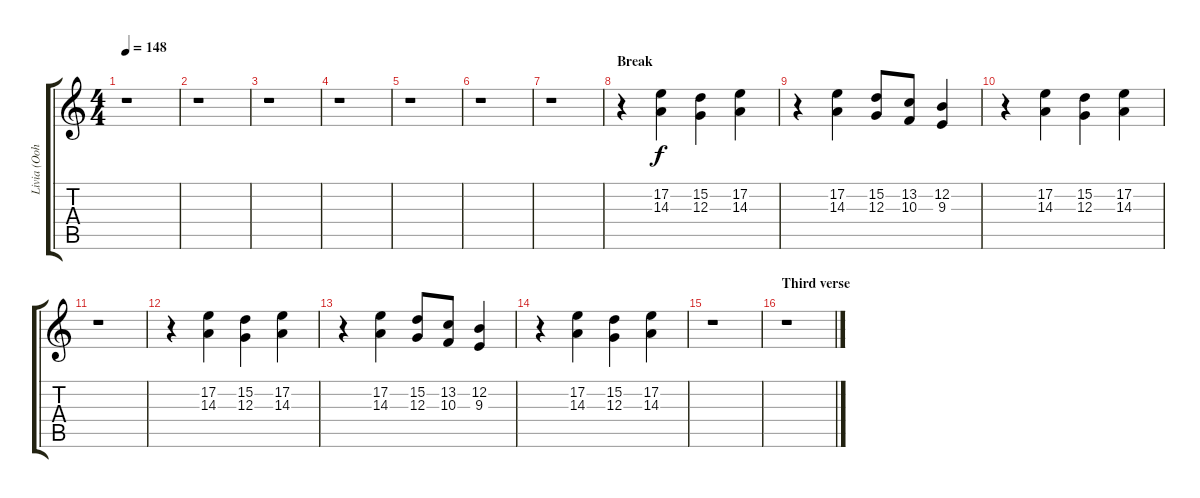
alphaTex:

\track ("Livia (Oohs)" "Livia (Ooh") {instrument voiceoohs}
\staff {score tabs}
\tuning (E4 B3 G3 D3 A2 E2) {hide}
\ts (4 4)
\tempo 148
\clef g2
\ks c
r.1{dy f} |
r.1 |
r.1 |
r.1 |
r.1 |
r.1 |
r.1 |
\section ("" "Break")
r.4 (17.2 14.3).4 (15.2 12.3).4 (17.2 14.3).4 |
r.4 (17.2 14.3).4 (15.2 12.3).8 (13.2 10.3).8 (12.2 9.3).4 |
r.4 (17.2 14.3).4 (15.2 12.3).4 (17.2 14.3).4 |
r.1 |
r.4 (17.2 14.3).4 (15.2 12.3).4 (17.2 14.3).4 |
r.4 (17.2 14.3).4 (15.2 12.3).8 (13.2 10.3).8 (12.2 9.3).4 |
r.4 (17.2 14.3).4 (15.2 12.3).4 (17.2 14.3).4 |
r.1 |
\section ("" "Third verse")
r.1
